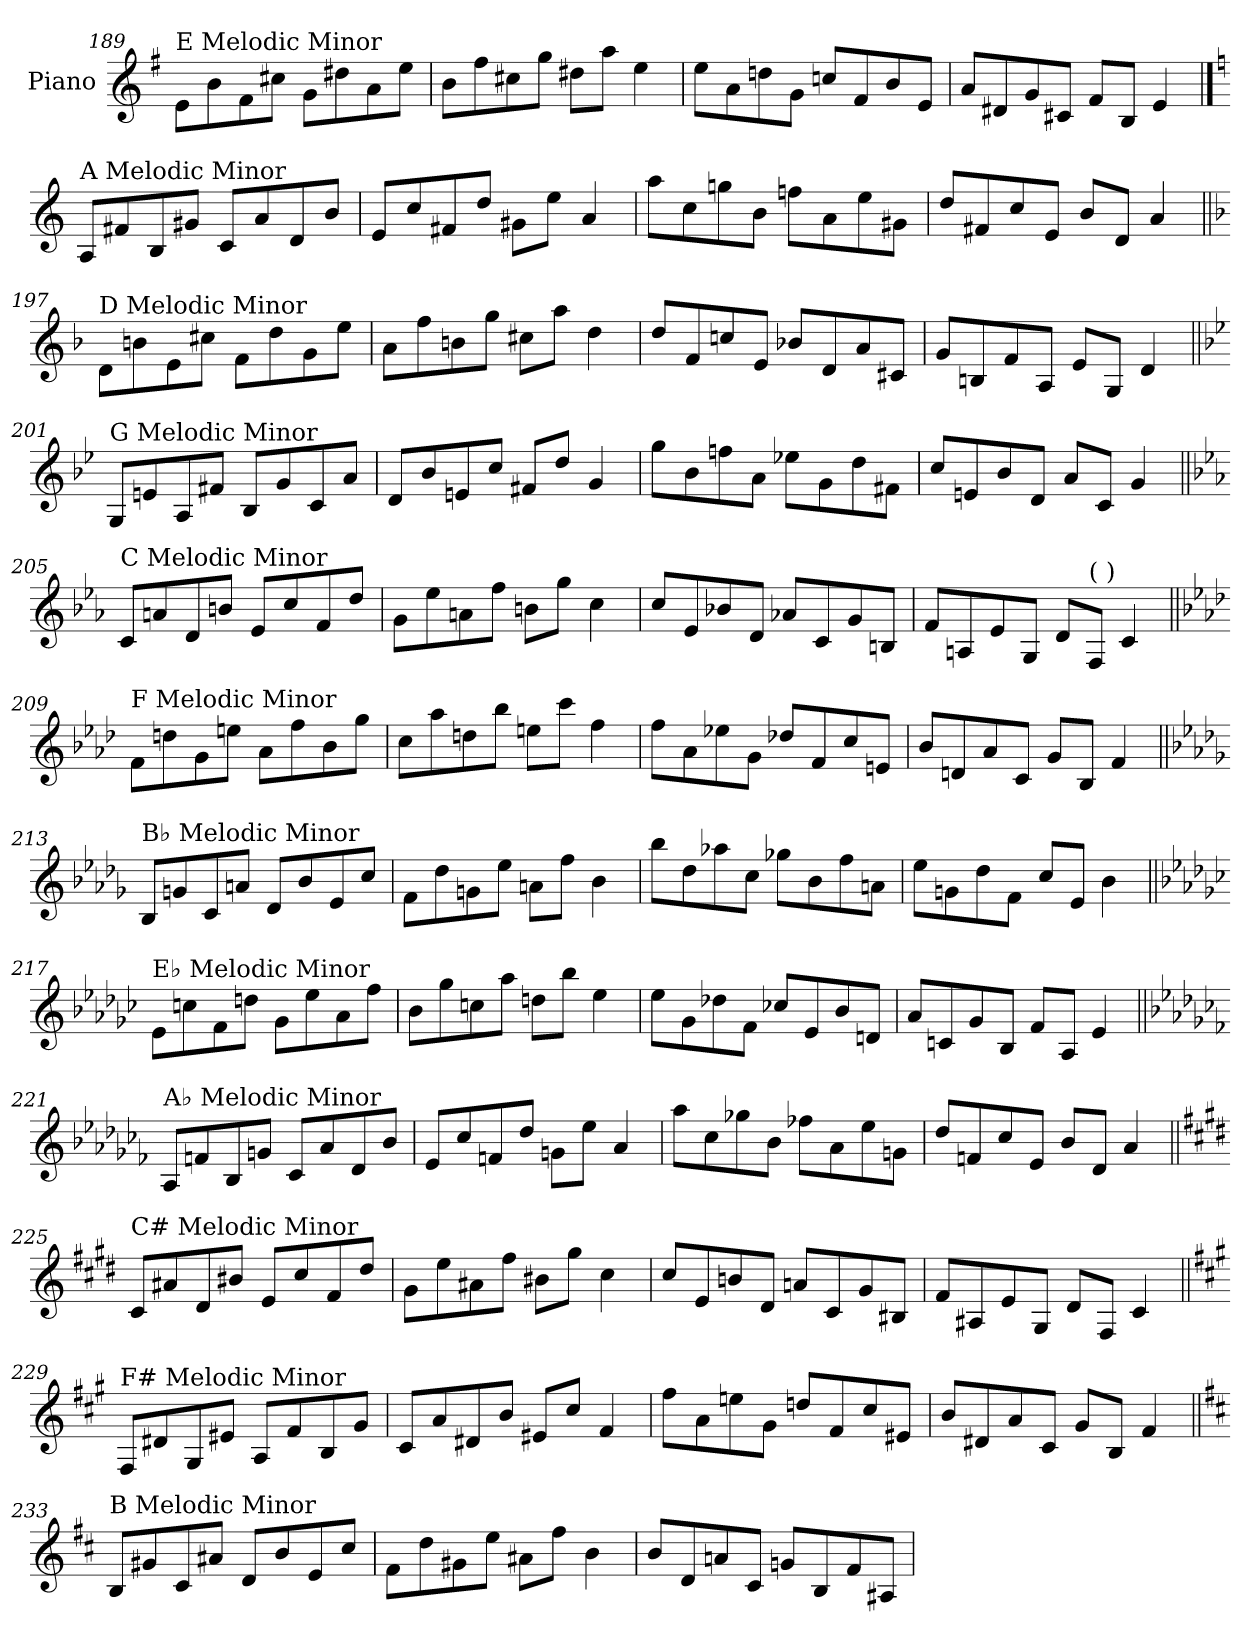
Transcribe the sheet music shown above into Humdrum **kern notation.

**kern
*part1
*staff1
*I"Piano
*I'Pno.
!!LO:LB:g=z
*clefG2
*k[f#]
=189
!LO:TX:a:t=E Melodic Minor
8e\L
8b\
8f#\
8cc#X\J
8g\L
8dd#X\
8a\
8ee\J
=190
8b\L
8ff#\
8cc#X\
8gg\J
8dd#X\L
8aa\J
4ee\
=191
8ee\L
8a\
8ddn\
8g\J
8ccn/L
8f#/
8b/
8e/J
=192
8a/L
8d#X/
8g/
8c#X/J
8f#/L
8B/J
4e/
!!LO:PB:g=z
==193
*k[]
!LO:TX:a:t=A Melodic Minor
8A/L
8f#X/
8B/
8g#X/J
8c/L
8a/
8d/
8b/J
=194
8e/L
8cc/
8f#X/
8dd/J
8g#X\L
8ee\J
4a/
=195
8aa\L
8cc\
8ggn\
8b\J
8ffn\L
8a\
8ee\
8g#X\J
=196
8dd/L
8f#X/
8cc/
8e/J
8b/L
8d/J
4a/
!!LO:LB:g=z
=197||
*k[b-]
!LO:TX:a:t=D Melodic Minor
8d\L
8bn\
8e\
8cc#X\J
8f\L
8dd\
8g\
8ee\J
=198
8a\L
8ff\
8bn\
8gg\J
8cc#X\L
8aa\J
4dd\
=199
8dd/L
8f/
8ccn/
8e/J
8b-X/L
8d/
8a/
8c#X/J
=200
8g/L
8Bn/
8f/
8A/J
8e/L
8G/J
4d/
!!LO:LB:g=z
=201||
*k[b-e-]
!LO:TX:a:t=G Melodic Minor
8G/L
8en/
8A/
8f#X/J
8B-/L
8g/
8c/
8a/J
=202
8d/L
8b-/
8en/
8cc/J
8f#X/L
8dd/J
4g/
=203
8gg\L
8b-\
8ffn\
8a\J
8ee-X\L
8g\
8dd\
8f#X\J
=204
8cc/L
8en/
8b-/
8d/J
8a/L
8c/J
4g/
!!LO:LB:g=z
=205||
*k[b-e-a-]
!LO:TX:a:t=C Melodic Minor
8c/L
8an/
8d/
8bn/J
8e-/L
8cc/
8f/
8dd/J
=206
8g\L
8ee-\
8an\
8ff\J
8bn\L
8gg\J
4cc\
=207
8cc/L
8e-/
8b-X/
8d/J
8a-X/L
8c/
8g/
8Bn/J
=208
8f/L
8An/
8e-/
8G/J
8d/L
!LO:TX:a:t=(    )
8F/J
4c/
!!LO:LB:g=z
=209||
*k[b-e-a-d-]
!LO:TX:a:t=F Melodic Minor
8f\L
8ddn\
8g\
8een\J
8a-\L
8ff\
8b-\
8gg\J
=210
8cc\L
8aa-\
8ddn\
8bb-\J
8een\L
8ccc\J
4ff\
=211
8ff\L
8a-\
8ee-X\
8g\J
8dd-X/L
8f/
8cc/
8en/J
=212
8b-/L
8dn/
8a-/
8c/J
8g/L
8B-/J
4f/
!!LO:LB:g=z
=213||
*k[b-e-a-d-g-]
!LO:TX:a:t=B♭ Melodic Minor
8B-/L
8gn/
8c/
8an/J
8d-/L
8b-/
8e-/
8cc/J
=214
8f\L
8dd-\
8gn\
8ee-\J
8an\L
8ff\J
4b-\
=215
8bb-\L
8dd-\
8aa-X\
8cc\J
8gg-X\L
8b-\
8ff\
8an\J
=216
8ee-\L
8gn\
8dd-\
8f\J
8cc/L
8e-/J
4b-\
!!LO:PB:g=z
=217||
*k[b-e-a-d-g-c-]
!LO:TX:a:t=E♭ Melodic Minor
8e-\L
8ccn\
8f\
8ddn\J
8g-\L
8ee-\
8a-\
8ff\J
=218
8b-\L
8gg-\
8ccn\
8aa-\J
8ddn\L
8bb-\J
4ee-\
=219
8ee-\L
8g-\
8dd-X\
8f\J
8cc-X/L
8e-/
8b-/
8dn/J
=220
8a-/L
8cn/
8g-/
8B-/J
8f/L
8A-/J
4e-/
!!LO:LB:g=z
=221||
*k[b-e-a-d-g-c-f-]
!LO:TX:a:t=A♭ Melodic Minor
8A-/L
8fn/
8B-/
8gn/J
8c-/L
8a-/
8d-/
8b-/J
=222
8e-/L
8cc-/
8fn/
8dd-/J
8gn\L
8ee-\J
4a-/
=223
8aa-\L
8cc-\
8gg-X\
8b-\J
8ff-X\L
8a-\
8ee-\
8gn\J
=224
8dd-/L
8fn/
8cc-/
8e-/J
8b-/L
8d-/J
4a-/
!!LO:LB:g=z
=225||
*k[f#c#g#d#]
!LO:TX:a:t=C# Melodic Minor
8c#/L
8a#X/
8d#/
8b#X/J
8e/L
8cc#/
8f#/
8dd#/J
=226
8g#\L
8ee\
8a#X\
8ff#\J
8b#X\L
8gg#\J
4cc#\
=227
8cc#/L
8e/
8bn/
8d#/J
8an/L
8c#/
8g#/
8B#X/J
=228
8f#/L
8A#X/
8e/
8G#/J
8d#/L
8F#/J
4c#/
!!LO:LB:g=z
=229||
*k[f#c#g#]
!LO:TX:a:t=F# Melodic Minor
8F#/L
8d#X/
8G#/
8e#X/J
8A/L
8f#/
8B/
8g#/J
=230
8c#/L
8a/
8d#X/
8b/J
8e#X/L
8cc#/J
4f#/
=231
8ff#\L
8a\
8een\
8g#\J
8ddn/L
8f#/
8cc#/
8e#X/J
=232
8b/L
8d#X/
8a/
8c#/J
8g#/L
8B/J
4f#/
!!LO:LB:g=z
=233||
*k[f#c#]
!LO:TX:a:t=B Melodic Minor
8B/L
8g#X/
8c#/
8a#X/J
8d/L
8b/
8e/
8cc#/J
=234
8f#\L
8dd\
8g#X\
8ee\J
8a#X\L
8ff#\J
4b\
=235
8b/L
8d/
8an/
8c#/J
8gn/L
8B/
8f#/
8A#X/J
=
*-
